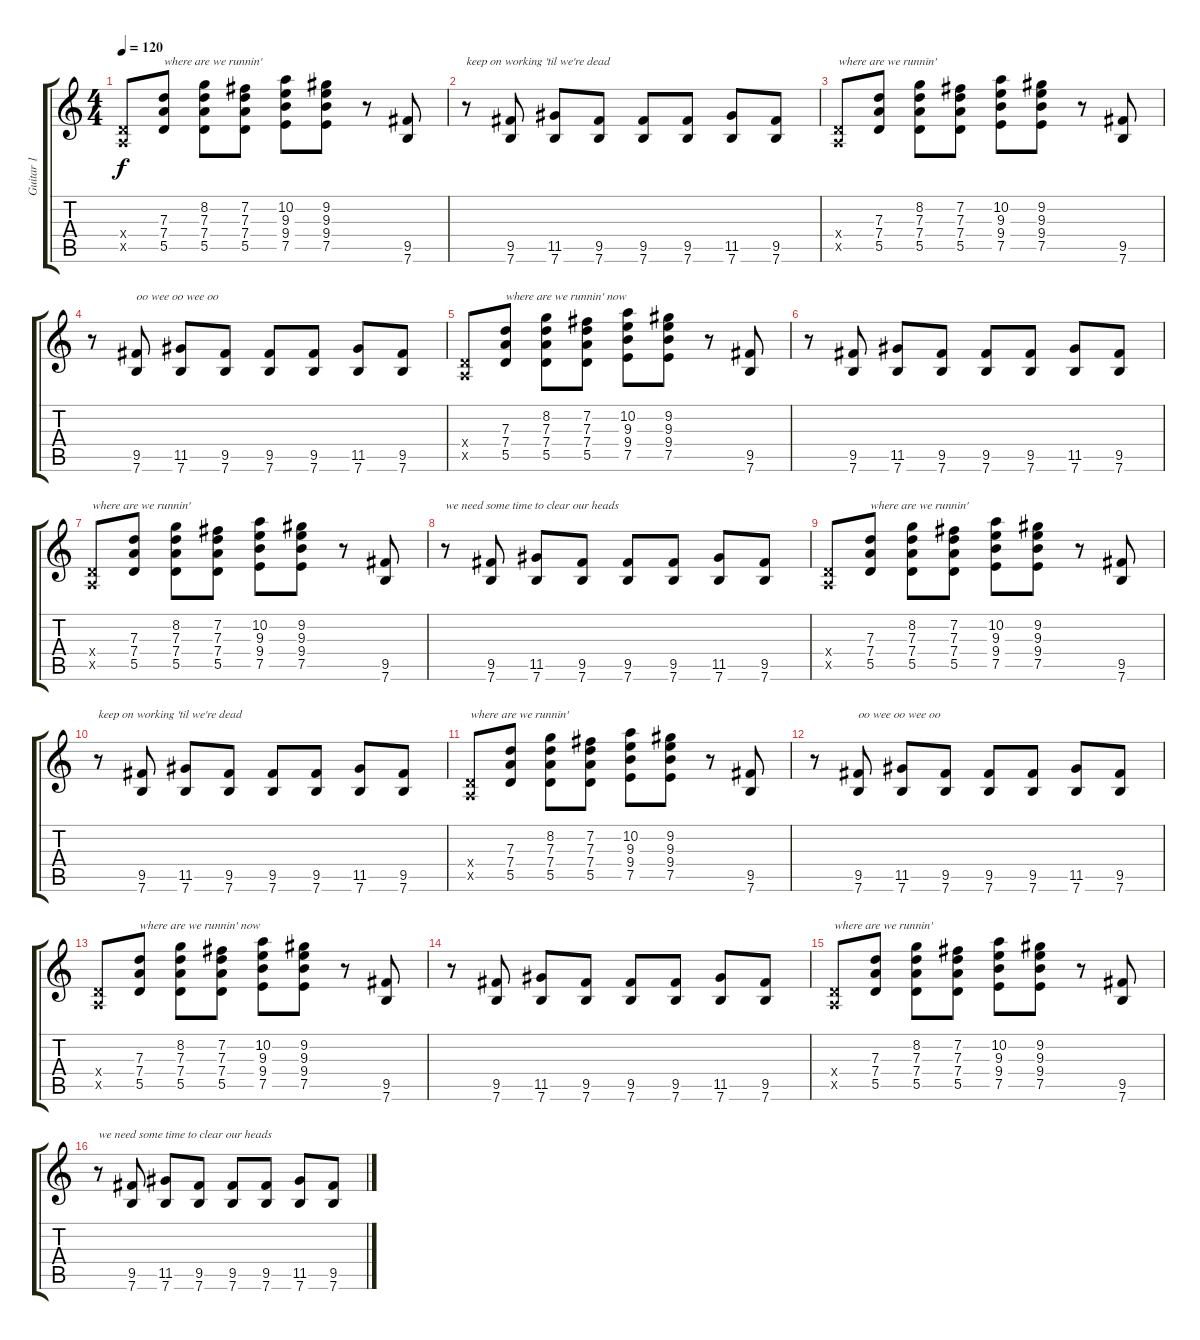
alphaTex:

\track ("Guitar 1" "Guitar 1") {instrument overdrivenguitar}
\staff {score tabs}
\tuning (E4 B3 G3 D3 A2 E2) {hide}
\ts (4 4)
\tempo 120
\clef g2
\ks c
(0.4{x} 0.5{x}).8{dy f} (7.3 7.4 5.5).8{txt "where are we runnin'"} (8.2 7.3 7.4 5.5).8 (7.2 7.3 7.4 5.5).8 (10.2 9.3 9.4 7.5).8 (9.2 9.3 9.4 7.5).8 r.8 (9.5 7.6).8 |
r.8{txt "keep on working 'til we're dead"} (9.5 7.6).8 (11.5 7.6).8 (9.5 7.6).8 (9.5 7.6).8 (9.5 7.6).8 (11.5 7.6).8 (9.5 7.6).8 |
(0.4{x} 0.5{x}).8{txt "where are we runnin'"} (7.3 7.4 5.5).8 (8.2 7.3 7.4 5.5).8 (7.2 7.3 7.4 5.5).8 (10.2 9.3 9.4 7.5).8 (9.2 9.3 9.4 7.5).8 r.8 (9.5 7.6).8 |
r.8 (9.5 7.6).8{txt "oo wee oo wee oo"} (11.5 7.6).8 (9.5 7.6).8 (9.5 7.6).8 (9.5 7.6).8 (11.5 7.6).8 (9.5 7.6).8 |
(0.4{x} 0.5{x}).8 (7.3 7.4 5.5).8{txt "where are we runnin' now"} (8.2 7.3 7.4 5.5).8 (7.2 7.3 7.4 5.5).8 (10.2 9.3 9.4 7.5).8 (9.2 9.3 9.4 7.5).8 r.8 (9.5 7.6).8 |
r.8 (9.5 7.6).8 (11.5 7.6).8 (9.5 7.6).8 (9.5 7.6).8 (9.5 7.6).8 (11.5 7.6).8 (9.5 7.6).8 |
(0.4{x} 0.5{x}).8{txt "where are we runnin'"} (7.3 7.4 5.5).8 (8.2 7.3 7.4 5.5).8 (7.2 7.3 7.4 5.5).8 (10.2 9.3 9.4 7.5).8 (9.2 9.3 9.4 7.5).8 r.8 (9.5 7.6).8 |
r.8{txt "we need some time to clear our heads"} (9.5 7.6).8 (11.5 7.6).8 (9.5 7.6).8 (9.5 7.6).8 (9.5 7.6).8 (11.5 7.6).8 (9.5 7.6).8 |
(0.4{x} 0.5{x}).8 (7.3 7.4 5.5).8{txt "where are we runnin'"} (8.2 7.3 7.4 5.5).8 (7.2 7.3 7.4 5.5).8 (10.2 9.3 9.4 7.5).8 (9.2 9.3 9.4 7.5).8 r.8 (9.5 7.6).8 |
r.8{txt "keep on working 'til we're dead"} (9.5 7.6).8 (11.5 7.6).8 (9.5 7.6).8 (9.5 7.6).8 (9.5 7.6).8 (11.5 7.6).8 (9.5 7.6).8 |
(0.4{x} 0.5{x}).8{txt "where are we runnin'"} (7.3 7.4 5.5).8 (8.2 7.3 7.4 5.5).8 (7.2 7.3 7.4 5.5).8 (10.2 9.3 9.4 7.5).8 (9.2 9.3 9.4 7.5).8 r.8 (9.5 7.6).8 |
r.8 (9.5 7.6).8{txt "oo wee oo wee oo"} (11.5 7.6).8 (9.5 7.6).8 (9.5 7.6).8 (9.5 7.6).8 (11.5 7.6).8 (9.5 7.6).8 |
(0.4{x} 0.5{x}).8 (7.3 7.4 5.5).8{txt "where are we runnin' now"} (8.2 7.3 7.4 5.5).8 (7.2 7.3 7.4 5.5).8 (10.2 9.3 9.4 7.5).8 (9.2 9.3 9.4 7.5).8 r.8 (9.5 7.6).8 |
r.8 (9.5 7.6).8 (11.5 7.6).8 (9.5 7.6).8 (9.5 7.6).8 (9.5 7.6).8 (11.5 7.6).8 (9.5 7.6).8 |
(0.4{x} 0.5{x}).8{txt "where are we runnin'"} (7.3 7.4 5.5).8 (8.2 7.3 7.4 5.5).8 (7.2 7.3 7.4 5.5).8 (10.2 9.3 9.4 7.5).8 (9.2 9.3 9.4 7.5).8 r.8 (9.5 7.6).8 |
r.8{txt "we need some time to clear our heads"} (9.5 7.6).8 (11.5 7.6).8 (9.5 7.6).8 (9.5 7.6).8 (9.5 7.6).8 (11.5 7.6).8 (9.5 7.6).8
